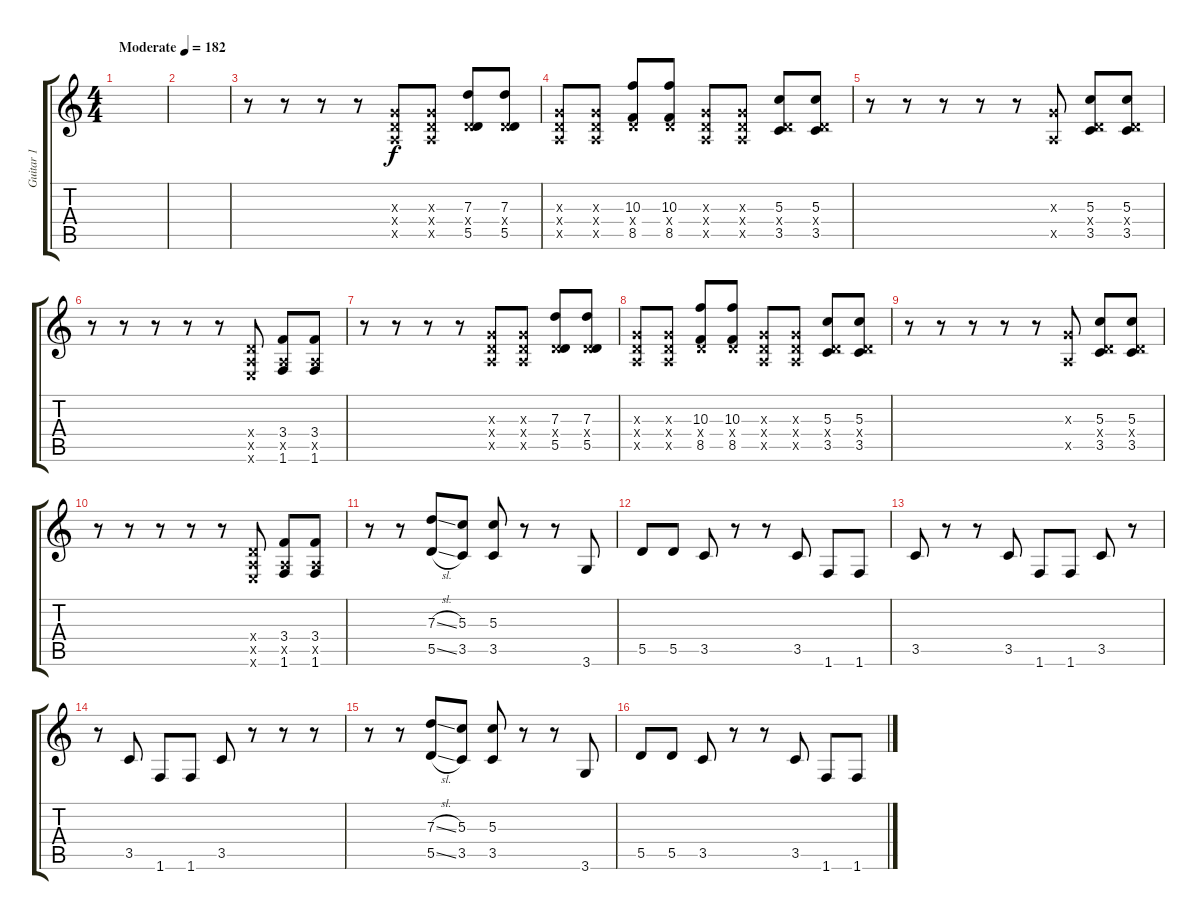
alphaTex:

\track ("Guitar 1" "Guitar 1") {instrument electricguitarjazz}
\staff {score tabs}
\tuning (E4 B3 G3 D3 A2 E2) {hide}
\ts (4 4)
\tempo (182 "Moderate")
\clef g2
\ks c
|
|
r.8 r.8 r.8 r.8 (0.3{x} 0.4{x} 0.5{x}).8 (0.3{x} 0.4{x} 0.5{x}).8 (7.3 0.4{x} 5.5).8 (7.3 0.4{x} 5.5).8 |
(0.3{x} 0.4{x} 0.5{x}).8 (0.3{x} 0.4{x} 0.5{x}).8 (10.3 0.4{x} 8.5).8 (10.3 0.4{x} 8.5).8 (0.3{x} 0.4{x} 0.5{x}).8 (0.3{x} 0.4{x} 0.5{x}).8 (5.3 0.4{x} 3.5).8 (5.3 0.4{x} 3.5).8 |
r.8 r.8 r.8 r.8 r.8 (0.3{x} 0.5{x}).8 (5.3 0.4{x} 3.5).8 (5.3 0.4{x} 3.5).8 |
r.8 r.8 r.8 r.8 r.8 (0.4{x} 0.5{x} 0.6{x}).8 (3.4 0.5{x} 1.6).8 (3.4 0.5{x} 1.6).8 |
r.8 r.8 r.8 r.8 (0.3{x} 0.4{x} 0.5{x}).8 (0.3{x} 0.4{x} 0.5{x}).8 (7.3 0.4{x} 5.5).8 (7.3 0.4{x} 5.5).8 |
(0.3{x} 0.4{x} 0.5{x}).8 (0.3{x} 0.4{x} 0.5{x}).8 (10.3 0.4{x} 8.5).8 (10.3 0.4{x} 8.5).8 (0.3{x} 0.4{x} 0.5{x}).8 (0.3{x} 0.4{x} 0.5{x}).8 (5.3 0.4{x} 3.5).8 (5.3 0.4{x} 3.5).8 |
r.8 r.8 r.8 r.8 r.8 (0.3{x} 0.5{x}).8 (5.3 0.4{x} 3.5).8 (5.3 0.4{x} 3.5).8 |
r.8 r.8 r.8 r.8 r.8 (0.4{x} 0.5{x} 0.6{x}).8 (3.4 0.5{x} 1.6).8 (3.4 0.5{x} 1.6).8 |
r.8 r.8 (7.3{sl} 5.5{sl}).8 (5.3 3.5).8 (5.3 3.5).8 r.8 r.8 3.6.8 |
5.5.8 5.5.8 3.5.8 r.8 r.8 3.5.8 1.6.8 1.6.8 |
3.5.8 r.8 r.8 3.5.8 1.6.8 1.6.8 3.5.8 r.8 |
r.8 3.5.8 1.6.8 1.6.8 3.5.8 r.8 r.8 r.8 |
r.8 r.8 (7.3{sl} 5.5{sl}).8 (5.3 3.5).8 (5.3 3.5).8 r.8 r.8 3.6.8 |
5.5.8 5.5.8 3.5.8 r.8 r.8 3.5.8 1.6.8 1.6.8
